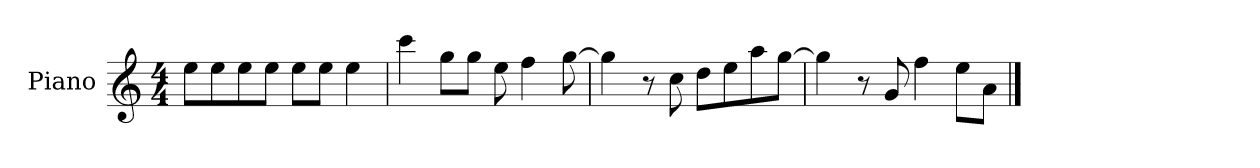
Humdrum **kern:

**kern
*part1
*staff1
*I"Piano
*I'Pno.
*clefG2
*k[]
*M4/4
=1
8ee\L
8ee\
8ee\
8ee\J
8ee\L
8ee\J
4ee\
=2
4ccc\
8gg\L
8gg\J
8ee\
4ff\
[8gg\
=3
4gg\]
8r
8cc\
8dd\L
8ee\
8aa\
[8gg\J
=4
4gg\]
8r
8g/
4ff\
8ee\L
8a\J
==
*-
